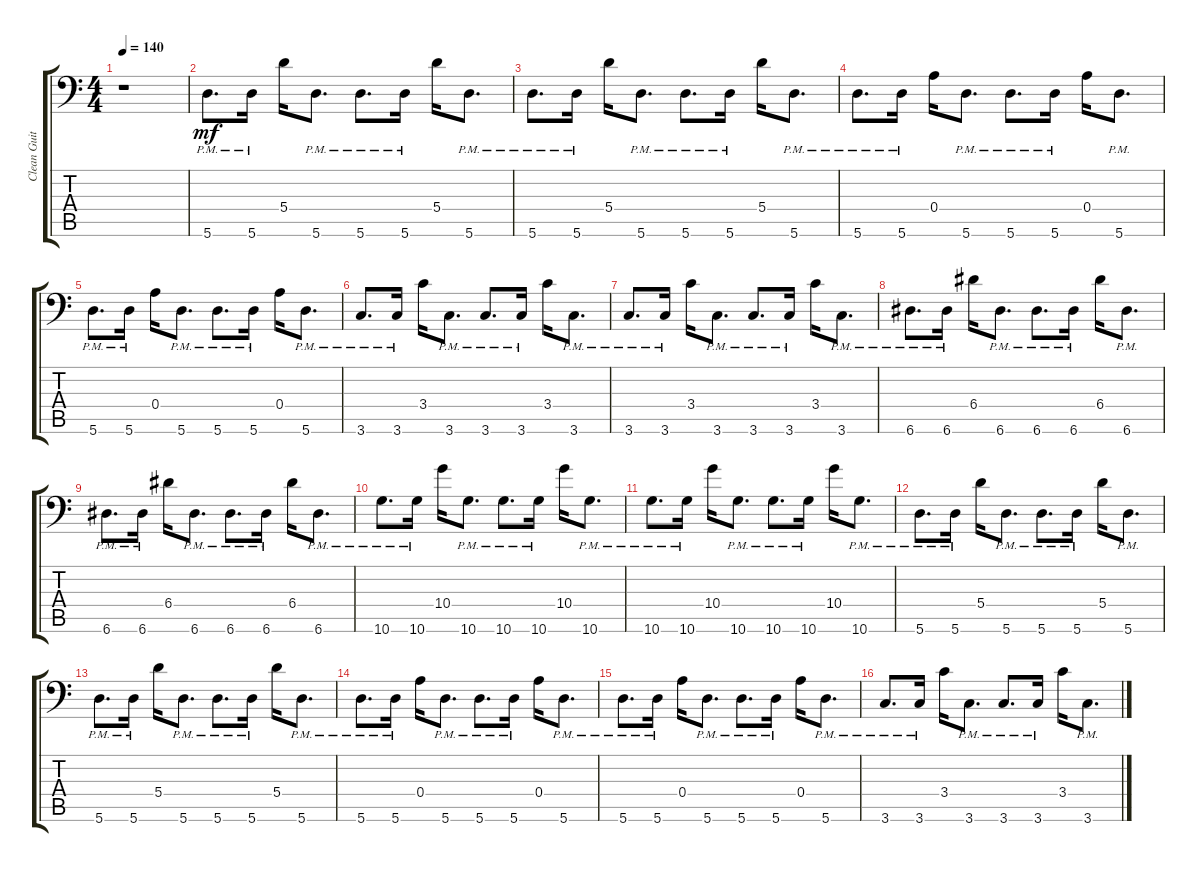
\track ("Clean Guitar" "Clean Guit") {instrument electricguitarclean}
\staff {score tabs}
\tuning (B3 Gb3 D3 A2 E2 A1) {hide}
\ts (4 4)
\tempo 140
\clef f4
\ks c
r.1{dy mf} |
5.6{pm}.8{d} 5.6{pm}.16 5.4.16 5.6{pm}.8{d} 5.6{pm}.8{d} 5.6{pm}.16 5.4.16 5.6{pm}.8{d} |
5.6{pm}.8{d} 5.6{pm}.16 5.4.16 5.6{pm}.8{d} 5.6{pm}.8{d} 5.6{pm}.16 5.4.16 5.6{pm}.8{d} |
5.6{pm}.8{d} 5.6{pm}.16 0.4.16 5.6{pm}.8{d} 5.6{pm}.8{d} 5.6{pm}.16 0.4.16 5.6{pm}.8{d} |
5.6{pm}.8{d} 5.6{pm}.16 0.4.16 5.6{pm}.8{d} 5.6{pm}.8{d} 5.6{pm}.16 0.4.16 5.6{pm}.8{d} |
3.6{pm}.8{d} 3.6{pm}.16 3.4.16 3.6{pm}.8{d} 3.6{pm}.8{d} 3.6{pm}.16 3.4.16 3.6{pm}.8{d} |
3.6{pm}.8{d} 3.6{pm}.16 3.4.16 3.6{pm}.8{d} 3.6{pm}.8{d} 3.6{pm}.16 3.4.16 3.6{pm}.8{d} |
6.6{pm}.8{d} 6.6{pm}.16 6.4.16 6.6{pm}.8{d} 6.6{pm}.8{d} 6.6{pm}.16 6.4.16 6.6{pm}.8{d} |
6.6{pm}.8{d} 6.6{pm}.16 6.4.16 6.6{pm}.8{d} 6.6{pm}.8{d} 6.6{pm}.16 6.4.16 6.6{pm}.8{d} |
10.6{pm}.8{d} 10.6{pm}.16 10.4.16 10.6{pm}.8{d} 10.6{pm}.8{d} 10.6{pm}.16 10.4.16 10.6{pm}.8{d} |
10.6{pm}.8{d} 10.6{pm}.16 10.4.16 10.6{pm}.8{d} 10.6{pm}.8{d} 10.6{pm}.16 10.4.16 10.6{pm}.8{d} |
5.6{pm}.8{d} 5.6{pm}.16 5.4.16 5.6{pm}.8{d} 5.6{pm}.8{d} 5.6{pm}.16 5.4.16 5.6{pm}.8{d} |
5.6{pm}.8{d} 5.6{pm}.16 5.4.16 5.6{pm}.8{d} 5.6{pm}.8{d} 5.6{pm}.16 5.4.16 5.6{pm}.8{d} |
5.6{pm}.8{d} 5.6{pm}.16 0.4.16 5.6{pm}.8{d} 5.6{pm}.8{d} 5.6{pm}.16 0.4.16 5.6{pm}.8{d} |
5.6{pm}.8{d} 5.6{pm}.16 0.4.16 5.6{pm}.8{d} 5.6{pm}.8{d} 5.6{pm}.16 0.4.16 5.6{pm}.8{d} |
3.6{pm}.8{d} 3.6{pm}.16 3.4.16 3.6{pm}.8{d} 3.6{pm}.8{d} 3.6{pm}.16 3.4.16 3.6{pm}.8{d}
